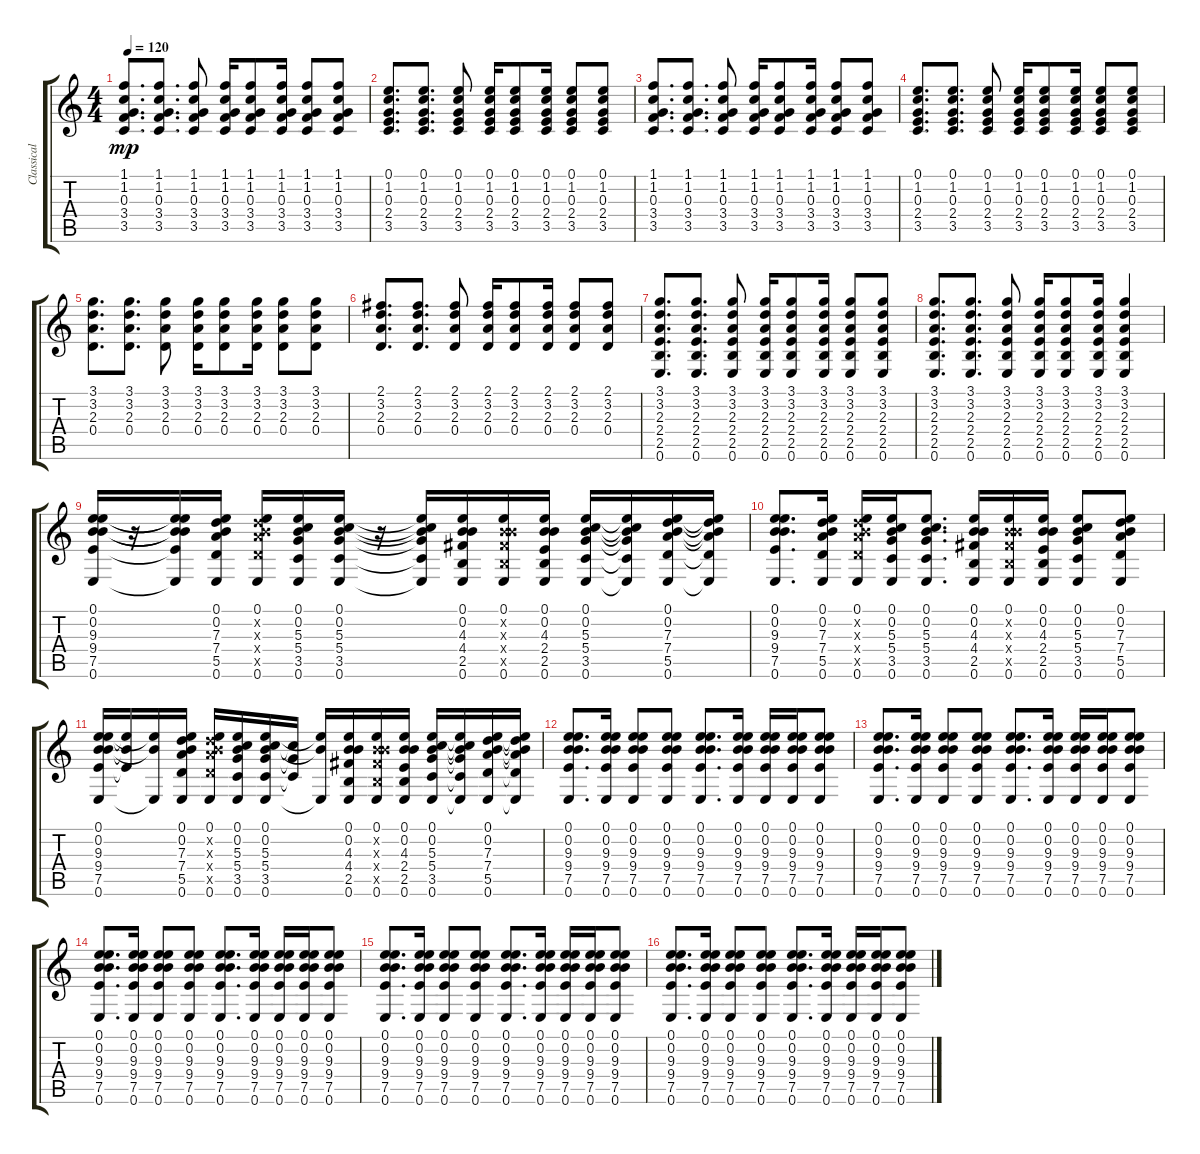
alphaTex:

\track ("Classical Guitar" "Classical ") {instrument acousticguitarnylon}
\staff {score tabs}
\tuning (E4 B3 G3 D3 A2 E2) {hide}
\ts (4 4)
\tempo 120
\clef g2
\ks c
(1.1 1.2 0.3 3.4 3.5).8{d dy mp volume 6} (1.1 1.2 0.3 3.4 3.5).8{d} (1.1 1.2 0.3 3.4 3.5).8 (1.1 1.2 0.3 3.4 3.5).16 (1.1 1.2 0.3 3.4 3.5).8 (1.1 1.2 0.3 3.4 3.5).16 (1.1 1.2 0.3 3.4 3.5).8 (1.1 1.2 0.3 3.4 3.5).8 |
(0.1 1.2 0.3 2.4 3.5).8{d} (0.1 1.2 0.3 2.4 3.5).8{d} (0.1 1.2 0.3 2.4 3.5).8 (0.1 1.2 0.3 2.4 3.5).16 (0.1 1.2 0.3 2.4 3.5).8 (0.1 1.2 0.3 2.4 3.5).16 (0.1 1.2 0.3 2.4 3.5).8 (0.1 1.2 0.3 2.4 3.5).8 |
(1.1 1.2 0.3 3.4 3.5).8{d} (1.1 1.2 0.3 3.4 3.5).8{d} (1.1 1.2 0.3 3.4 3.5).8 (1.1 1.2 0.3 3.4 3.5).16 (1.1 1.2 0.3 3.4 3.5).8 (1.1 1.2 0.3 3.4 3.5).16 (1.1 1.2 0.3 3.4 3.5).8 (1.1 1.2 0.3 3.4 3.5).8 |
(0.1 1.2 0.3 2.4 3.5).8{d} (0.1 1.2 0.3 2.4 3.5).8{d} (0.1 1.2 0.3 2.4 3.5).8 (0.1 1.2 0.3 2.4 3.5).16 (0.1 1.2 0.3 2.4 3.5).8 (0.1 1.2 0.3 2.4 3.5).16 (0.1 1.2 0.3 2.4 3.5).8 (0.1 1.2 0.3 2.4 3.5).8 |
(3.1 3.2 2.3 0.4).8{d} (3.1 3.2 2.3 0.4).8{d} (3.1 3.2 2.3 0.4).8 (3.1 3.2 2.3 0.4).16 (3.1 3.2 2.3 0.4).8 (3.1 3.2 2.3 0.4).16 (3.1 3.2 2.3 0.4).8 (3.1 3.2 2.3 0.4).8 |
(2.1 3.2 2.3 0.4).8{d} (2.1 3.2 2.3 0.4).8{d} (2.1 3.2 2.3 0.4).8 (2.1 3.2 2.3 0.4).16 (2.1 3.2 2.3 0.4).8 (2.1 3.2 2.3 0.4).16 (2.1 3.2 2.3 0.4).8 (2.1 3.2 2.3 0.4).8 |
(3.1 3.2 2.3 2.4 2.5 0.6).8{d} (3.1 3.2 2.3 2.4 2.5 0.6).8{d} (3.1 3.2 2.3 2.4 2.5 0.6).8 (3.1 3.2 2.3 2.4 2.5 0.6).16 (3.1 3.2 2.3 2.4 2.5 0.6).8 (3.1 3.2 2.3 2.4 2.5 0.6).16 (3.1 3.2 2.3 2.4 2.5 0.6).8 (3.1 3.2 2.3 2.4 2.5 0.6).8 |
(3.1 3.2 2.3 2.4 2.5 0.6).8{d} (3.1 3.2 2.3 2.4 2.5 0.6).8{d} (3.1 3.2 2.3 2.4 2.5 0.6).8 (3.1 3.2 2.3 2.4 2.5 0.6).16 (3.1 3.2 2.3 2.4 2.5 0.6).8 (3.1 3.2 2.3 2.4 2.5 0.6).16 (3.1 3.2 2.3 2.4 2.5 0.6).4 |
(0.1 0.2 9.3 9.4 7.5 0.6).16{volume 12} r.16 (0.1{t} 0.2{t} 9.3{t} 9.4{t} 7.5{t} 0.6{t}).16 (0.1 0.2 7.3 7.4 5.5 0.6).16 (0.1 0.2{x} 7.3{x} 7.4{x} 5.5{x} 0.6).16 (0.1 0.2 5.3 5.4 3.5 0.6).16 (0.1 0.2 5.3 5.4 3.5 0.6).16 r.16 (0.1{t} 0.2{t} 5.3{t} 5.4{t} 3.5{t} 0.6{t}).16 (0.1 0.2 4.3 4.4 2.5 0.6).16 (0.1 0.2{x} 4.3{x} 4.4{x} 2.5{x} 0.6).16 (0.1 0.2 4.3 2.4 2.5 0.6).16 (0.1 0.2 5.3 5.4 3.5 0.6).16 (0.1{t} 0.2{t} 5.3{t} 5.4{t} 3.5{t} 0.6{t}).16 (0.1 0.2 7.3 7.4 5.5 0.6).16 (0.1{t} 0.2{t} 7.3{t} 7.4{t} 5.5{t} 0.6{t}).16 |
(0.1 0.2 9.3 9.4 7.5 0.6).8{d} (0.1 0.2 7.3 7.4 5.5 0.6).16 (0.1 0.2{x} 7.3{x} 7.4{x} 5.5{x} 0.6).16 (0.1 0.2 5.3 5.4 3.5 0.6).16 (0.1 0.2 5.3 5.4 3.5 0.6).8{d} (0.1 0.2 4.3 4.4 2.5 0.6).16 (0.1 0.2{x} 4.3{x} 4.4{x} 2.5{x} 0.6).16 (0.1 0.2 4.3 2.4 2.5 0.6).16 (0.1 0.2 5.3 5.4 3.5 0.6).8 (0.1 0.2 7.3 7.4 5.5 0.6).8 |
(0.1 0.2 9.3 9.4 7.5 0.6).16 (9.3{t} 9.4{t} 7.5{t}).16 (0.1{t} 0.2{t} 0.6{t}).16 (0.1 0.2 7.3 7.4 5.5 0.6).16 (0.1 0.2{x} 7.3{x} 7.4{x} 5.5{x} 0.6).16 (0.1 0.2 5.3 5.4 3.5 0.6).16 (0.1 0.2 5.3 5.4 3.5 0.6).16 (5.3{t} 5.4{t} 3.5{t}).16 (0.1{t} 0.2{t} 0.6{t}).16 (0.1 0.2 4.3 4.4 2.5 0.6).16 (0.1 0.2{x} 4.3{x} 4.4{x} 2.5{x} 0.6).16 (0.1 0.2 4.3 2.4 2.5 0.6).16 (0.1 0.2 5.3 5.4 3.5 0.6).16 (0.1{t} 0.2{t} 5.3{t} 5.4{t} 3.5{t} 0.6{t}).16 (0.1 0.2 7.3 7.4 5.5 0.6).16 (0.1{t} 0.2{t} 7.3{t} 7.4{t} 5.5{t} 0.6{t}).16 |
(0.1 0.2 9.3 9.4 7.5 0.6).8{d volume 6} (0.1 0.2 9.3 9.4 7.5 0.6).16 (0.1 0.2 9.3 9.4 7.5 0.6).8 (0.1 0.2 9.3 9.4 7.5 0.6).8 (0.1 0.2 9.3 9.4 7.5 0.6).8{d} (0.1 0.2 9.3 9.4 7.5 0.6).16 (0.1 0.2 9.3 9.4 7.5 0.6).16 (0.1 0.2 9.3 9.4 7.5 0.6).16 (0.1 0.2 9.3 9.4 7.5 0.6).8 |
(0.1 0.2 9.3 9.4 7.5 0.6).8{d} (0.1 0.2 9.3 9.4 7.5 0.6).16 (0.1 0.2 9.3 9.4 7.5 0.6).8 (0.1 0.2 9.3 9.4 7.5 0.6).8 (0.1 0.2 9.3 9.4 7.5 0.6).8{d} (0.1 0.2 9.3 9.4 7.5 0.6).16 (0.1 0.2 9.3 9.4 7.5 0.6).16 (0.1 0.2 9.3 9.4 7.5 0.6).16 (0.1 0.2 9.3 9.4 7.5 0.6).8 |
(0.1 0.2 9.3 9.4 7.5 0.6).8{d} (0.1 0.2 9.3 9.4 7.5 0.6).16 (0.1 0.2 9.3 9.4 7.5 0.6).8 (0.1 0.2 9.3 9.4 7.5 0.6).8 (0.1 0.2 9.3 9.4 7.5 0.6).8{d} (0.1 0.2 9.3 9.4 7.5 0.6).16 (0.1 0.2 9.3 9.4 7.5 0.6).16 (0.1 0.2 9.3 9.4 7.5 0.6).16 (0.1 0.2 9.3 9.4 7.5 0.6).8 |
(0.1 0.2 9.3 9.4 7.5 0.6).8{d} (0.1 0.2 9.3 9.4 7.5 0.6).16 (0.1 0.2 9.3 9.4 7.5 0.6).8 (0.1 0.2 9.3 9.4 7.5 0.6).8 (0.1 0.2 9.3 9.4 7.5 0.6).8{d} (0.1 0.2 9.3 9.4 7.5 0.6).16 (0.1 0.2 9.3 9.4 7.5 0.6).16 (0.1 0.2 9.3 9.4 7.5 0.6).16 (0.1 0.2 9.3 9.4 7.5 0.6).8 |
(0.1 0.2 9.3 9.4 7.5 0.6).8{d} (0.1 0.2 9.3 9.4 7.5 0.6).16 (0.1 0.2 9.3 9.4 7.5 0.6).8 (0.1 0.2 9.3 9.4 7.5 0.6).8 (0.1 0.2 9.3 9.4 7.5 0.6).8{d} (0.1 0.2 9.3 9.4 7.5 0.6).16 (0.1 0.2 9.3 9.4 7.5 0.6).16 (0.1 0.2 9.3 9.4 7.5 0.6).16 (0.1 0.2 9.3 9.4 7.5 0.6).8
